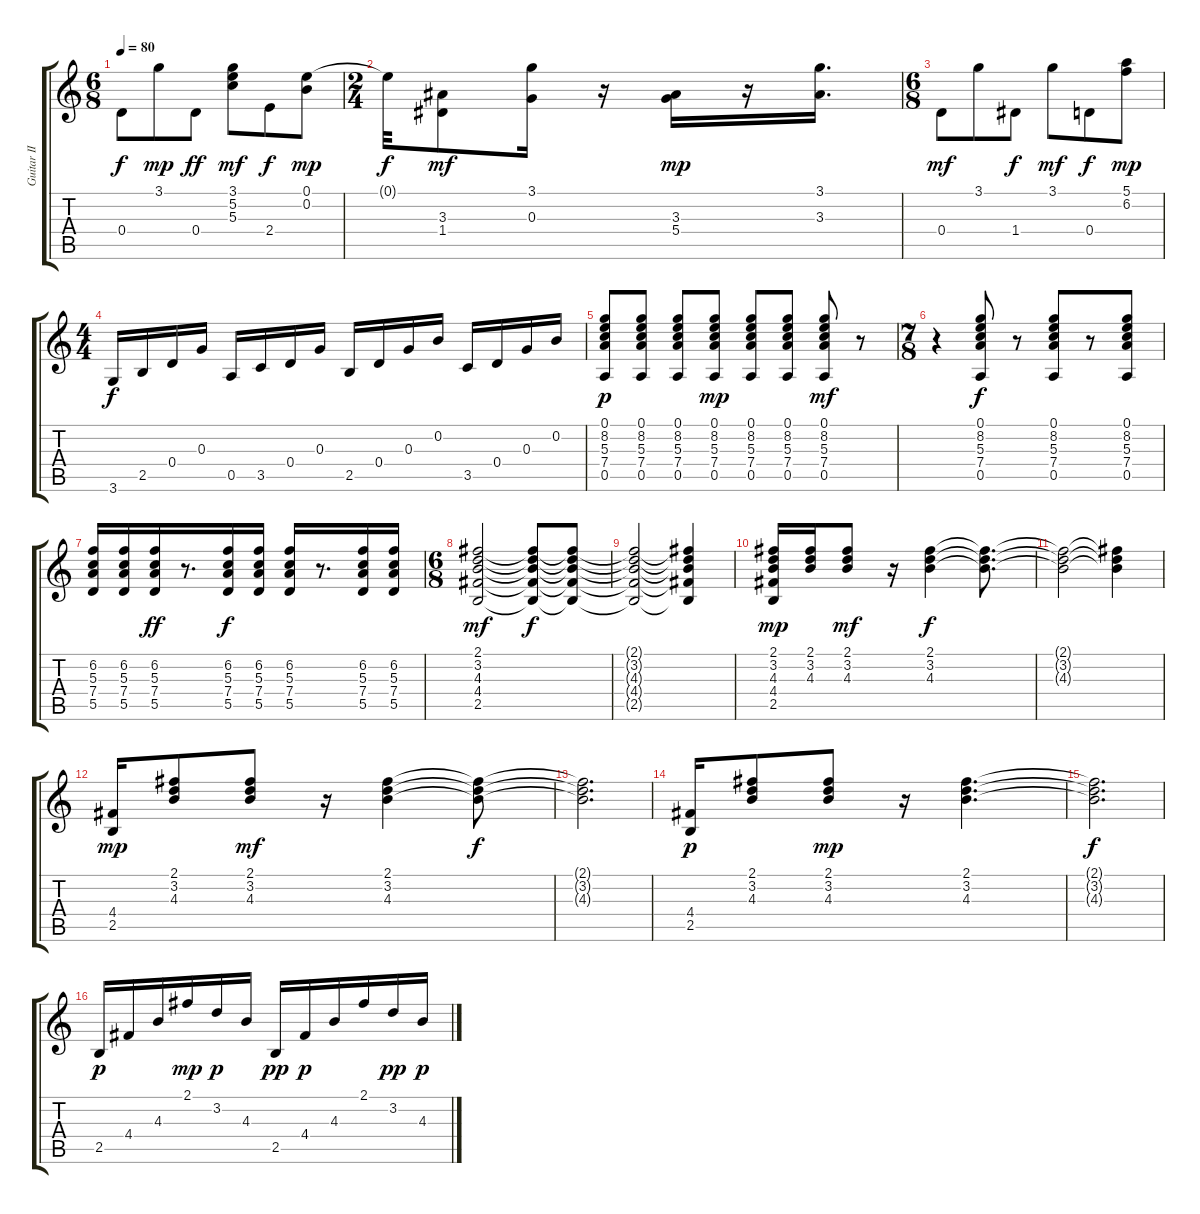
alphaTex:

\track ("Guitar II" "Guitar II") {instrument acousticguitarsteel}
\staff {score tabs}
\tuning (E4 B3 G3 D3 A2 E2) {hide}
\ts (6 8)
\tempo 80
\clef g2
\ks c
0.4.8{dy f} 3.1.8{dy mp} 0.4.8{dy ff} (3.1 5.2 5.3).8{dy mf} 2.4.8{dy f} (0.1 0.2).8{dy mp} |
\ts (2 4)
0.1{t}.32{dy f} (3.3 1.4).8{dy mf} (3.1 0.3).16 r.16 (3.3 5.4).16{dy mp} r.16 (3.1 3.3).16{d} |
\ts (6 8)
0.4.8{dy mf} 3.1.8 1.4.8{dy f} 3.1.8{dy mf} 0.4.8{dy f} (5.1 6.2).8{dy mp} |
\ts (4 4)
3.6.16{dy f} 2.5.16 0.4.16 0.3.16 0.5.16 3.5.16 0.4.16 0.3.16 2.5.16 0.4.16 0.3.16 0.2.16 3.5.16 0.4.16 0.3.16 0.2.16 |
(0.1 8.2 5.3 7.4 0.5).8{dy p} (0.1 8.2 5.3 7.4 0.5).8 (0.1 8.2 5.3 7.4 0.5).8 (0.1 8.2 5.3 7.4 0.5).8{dy mp} (0.1 8.2 5.3 7.4 0.5).8 (0.1 8.2 5.3 7.4 0.5).8 (0.1 8.2 5.3 7.4 0.5).8{dy mf} r.8 |
\ts (7 8)
r.4 (0.1 8.2 5.3 7.4 0.5).8{dy f} r.8 (0.1 8.2 5.3 7.4 0.5).8 r.8 (0.1 8.2 5.3 7.4 0.5).8 |
(6.2 5.3 7.4 5.5).16 (6.2 5.3 7.4 5.5).16 (6.2 5.3 7.4 5.5).16{dy ff} r.8{d} (6.2 5.3 7.4 5.5).16{dy f} (6.2 5.3 7.4 5.5).16 (6.2 5.3 7.4 5.5).16 r.8{d} (6.2 5.3 7.4 5.5).16 (6.2 5.3 7.4 5.5).16 |
\ts (6 8)
(2.1 3.2 4.3 4.4 2.5).2{dy mf} (2.1{t} 3.2{t} 4.3{t} 4.4{t} 2.5{t}).8{dy f} (2.1{t} 3.2{t} 4.3{t} 4.4{t} 2.5{t}).8 |
(2.1{t} 3.2{t} 4.3{t} 4.4{t} 2.5{t}).2 (2.1{t} 3.2{t} 4.3{t} 4.4{t} 2.5{t}).4 |
(2.1 3.2 4.3 4.4 2.5).16{dy mp} (2.1 3.2 4.3).16 (2.1 3.2 4.3).8{dy mf} r.16 (2.1 3.2 4.3).4{dy f} (2.1{t} 3.2{t} 4.3{t}).8{d} |
(2.1{t} 3.2{t} 4.3{t}).2 (2.1{t} 3.2{t} 4.3{t}).4 |
(4.4 2.5).16{dy mp} (2.1 3.2 4.3).8 (2.1 3.2 4.3).8{dy mf} r.16 (2.1 3.2 4.3).4 (2.1{t} 3.2{t} 4.3{t}).8{dy f} |
(2.1{t} 3.2{t} 4.3{t}).2{d} |
(4.4 2.5).16{dy p} (2.1 3.2 4.3).8 (2.1 3.2 4.3).8{dy mp} r.16 (2.1 3.2 4.3).4{d} |
(2.1{t} 3.2{t} 4.3{t}).2{d dy f} |
2.5.16{dy p} 4.4.16 4.3.16 2.1.16{dy mp} 3.2.16{dy p} 4.3.16 2.5.16{dy pp} 4.4.16{dy p} 4.3.16 2.1.16 3.2.16{dy pp} 4.3.16{dy p}
